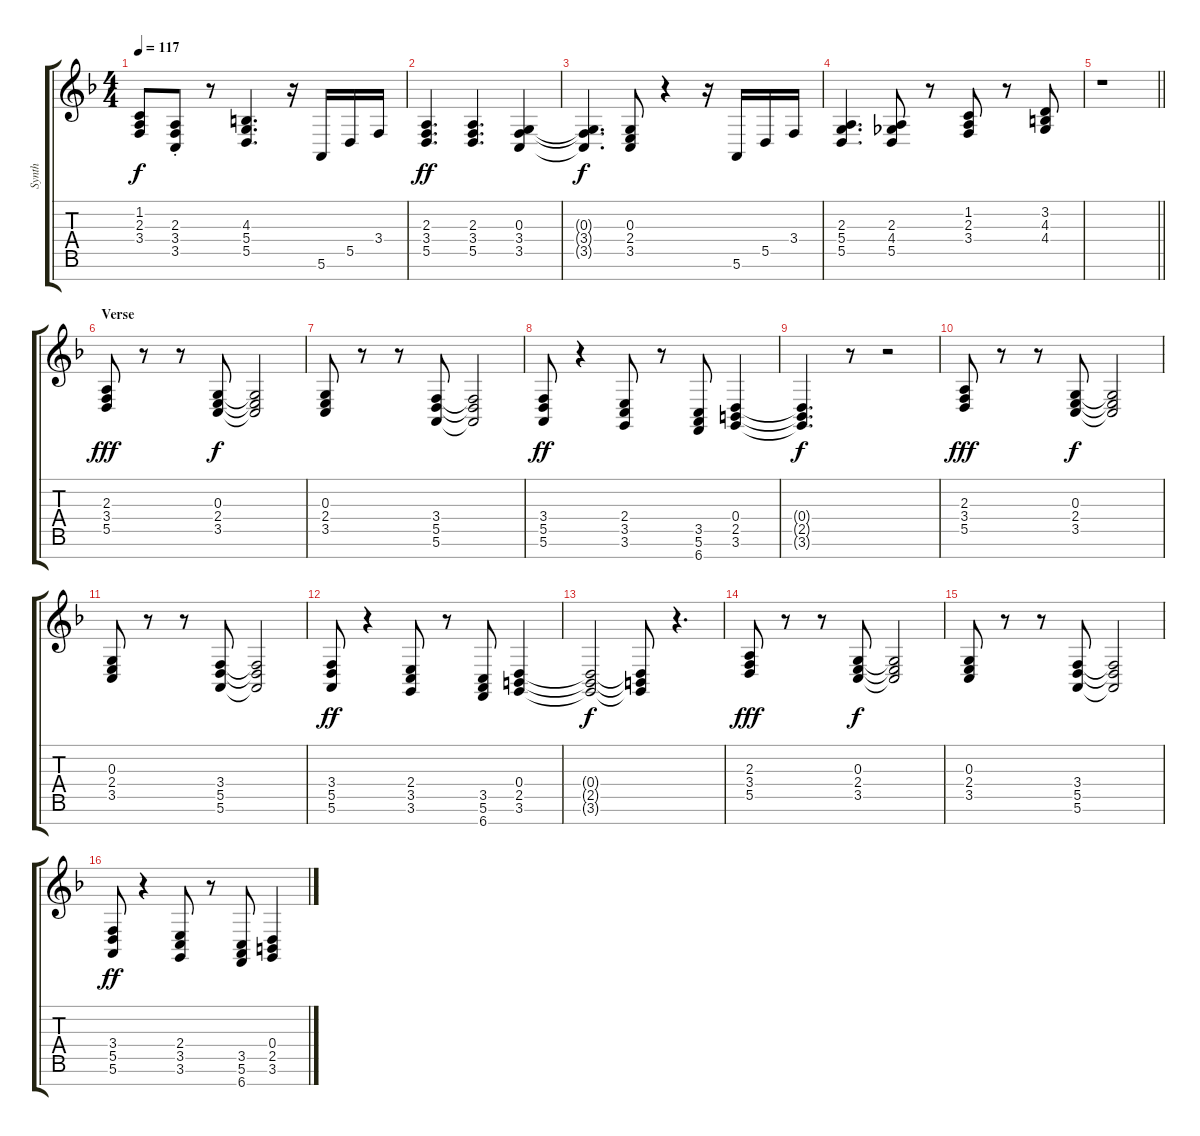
\track ("Synth" "Synth") {instrument synthbrass1}
\staff {score tabs}
\tuning (E4 B3 G3 D3 A2 E2 B1) {hide}
\ts (4 4)
\tempo 117
\clef g2
\ks f
(1.2{t} 2.3{t} 3.4{t}).8{dy f} (2.3{st} 3.4{st} 3.5{st}).8 r.8 (4.3 5.4 5.5).4{d} r.16 5.6.16 5.5.16 3.4.16 |
(2.3 3.4 5.5).4{d dy ff} (2.3 3.4 5.5).4{d} (0.3 3.4 3.5).4 |
(0.3{t} 3.4{t} 3.5{t}).4{d dy f} (0.3 2.4 3.5).8 r.4 r.16 5.6.16 5.5.16 3.4.16 |
(2.3 5.4 5.5).4{d} (2.3 4.4 5.5).8 r.8 (1.2 2.3 3.4).8 r.8 (3.2 4.3 4.4).8 |
\barLineRight lightlight
r.1 |
\section ("" "Verse")
(2.3 3.4 5.5).8{dy fff} r.8 r.8 (0.3 2.4 3.5).8{dy f} (0.3{t} 2.4{t} 3.5{t}).2 |
(0.3 2.4 3.5).8 r.8 r.8 (3.4 5.5 5.6).8 (3.4{t} 5.5{t} 5.6{t}).2 |
(3.4 5.5 5.6).8{dy ff} r.4 (2.4 3.5 3.6).8 r.8 (3.5 5.6 6.7).8 (0.4 2.5 3.6).4 |
(0.4{t} 2.5{t} 3.6{t}).4{d dy f} r.8 r.2 |
(2.3 3.4 5.5).8{dy fff} r.8 r.8 (0.3 2.4 3.5).8{dy f} (0.3{t} 2.4{t} 3.5{t}).2 |
(0.3 2.4 3.5).8 r.8 r.8 (3.4 5.5 5.6).8 (3.4{t} 5.5{t} 5.6{t}).2 |
(3.4 5.5 5.6).8{dy ff} r.4 (2.4 3.5 3.6).8 r.8 (3.5 5.6 6.7).8 (0.4 2.5 3.6).4 |
(0.4{t} 2.5{t} 3.6{t}).2{dy f} (0.4{t} 2.5{t} 3.6{t}).8 r.4{d} |
(2.3 3.4 5.5).8{dy fff} r.8 r.8 (0.3 2.4 3.5).8{dy f} (0.3{t} 2.4{t} 3.5{t}).2 |
(0.3 2.4 3.5).8 r.8 r.8 (3.4 5.5 5.6).8 (3.4{t} 5.5{t} 5.6{t}).2 |
(3.4 5.5 5.6).8{dy ff} r.4 (2.4 3.5 3.6).8 r.8 (3.5 5.6 6.7).8 (0.4 2.5 3.6).4
